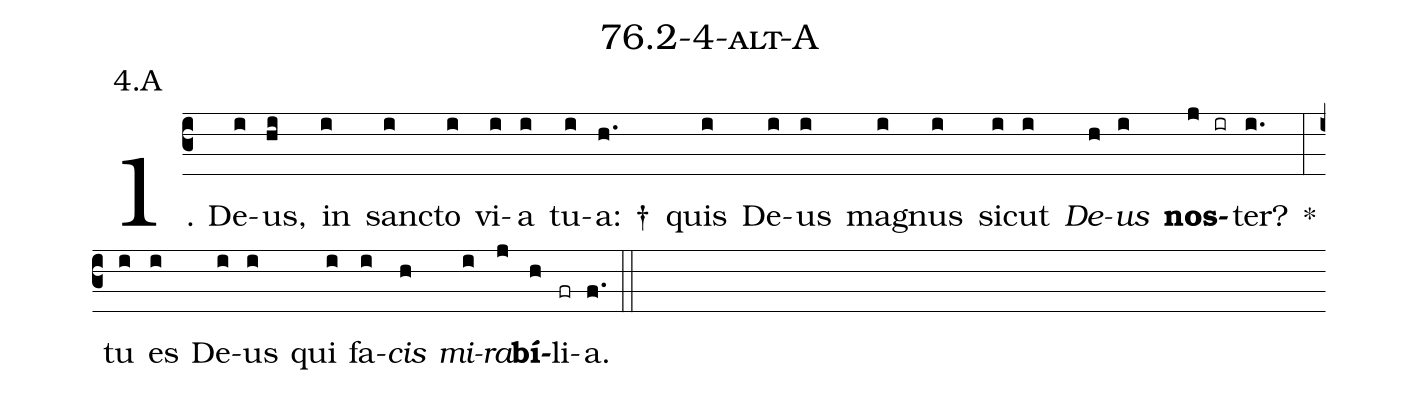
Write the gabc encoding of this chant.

name: 76.2-4-alt-A;
annotation: 4.A;
%%
(c3)1. De(i)us,(hi) in(i) sanc(i)to(i) vi(i)a(i) tu(i)a: †(h.) quis(i) De(i)us(i) ma(i)gnus(i) sic(i)ut(i) <i>De</i>(h)<i>us</i>(i) <b>nos</b>(j ir)ter?(i.) *(:) tu(i) es(i) De(i)us(i) qui(i) fa(i)<i>cis</i>(h) <i>mi</i>(i)<i>ra</i>(j)<b>bí</b>(h)li(fr)a.(f.) (::)
